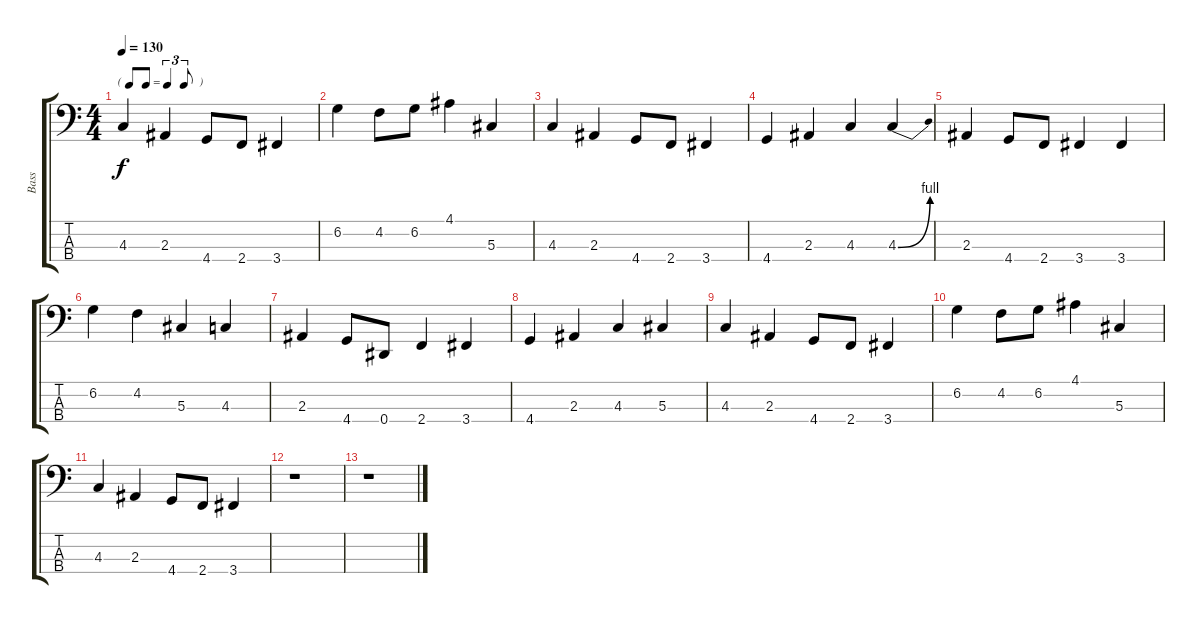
\track ("Bass" "Bass") {instrument acousticbass}
\staff {score tabs}
\tuning (Gb2 Db2 Ab1 Eb1) {hide}
\ts (4 4)
\tf triplet8th
\tempo 130
\clef f4
\ks c
4.3.4{dy f} 2.3.4 4.4.8 2.4.8 3.4.4 |
6.2.4 4.2.8 6.2.8 4.1.4 5.3.4 |
4.3.4 2.3.4 4.4.8 2.4.8 3.4.4 |
4.4.4 2.3.4 4.3.4 4.3{be (bend 0 0 60 4)}.4 |
2.3.4 4.4.8 2.4.8 3.4.4 3.4.4 |
6.2.4 4.2.4 5.3.4 4.3.4 |
2.3.4 4.4.8 0.4.8 2.4.4 3.4.4 |
4.4.4 2.3.4 4.3.4 5.3.4 |
4.3.4 2.3.4 4.4.8 2.4.8 3.4.4 |
6.2.4 4.2.8 6.2.8 4.1.4 5.3.4 |
4.3.4 2.3.4 4.4.8 2.4.8 3.4.4 |
r.1 |
r.1
